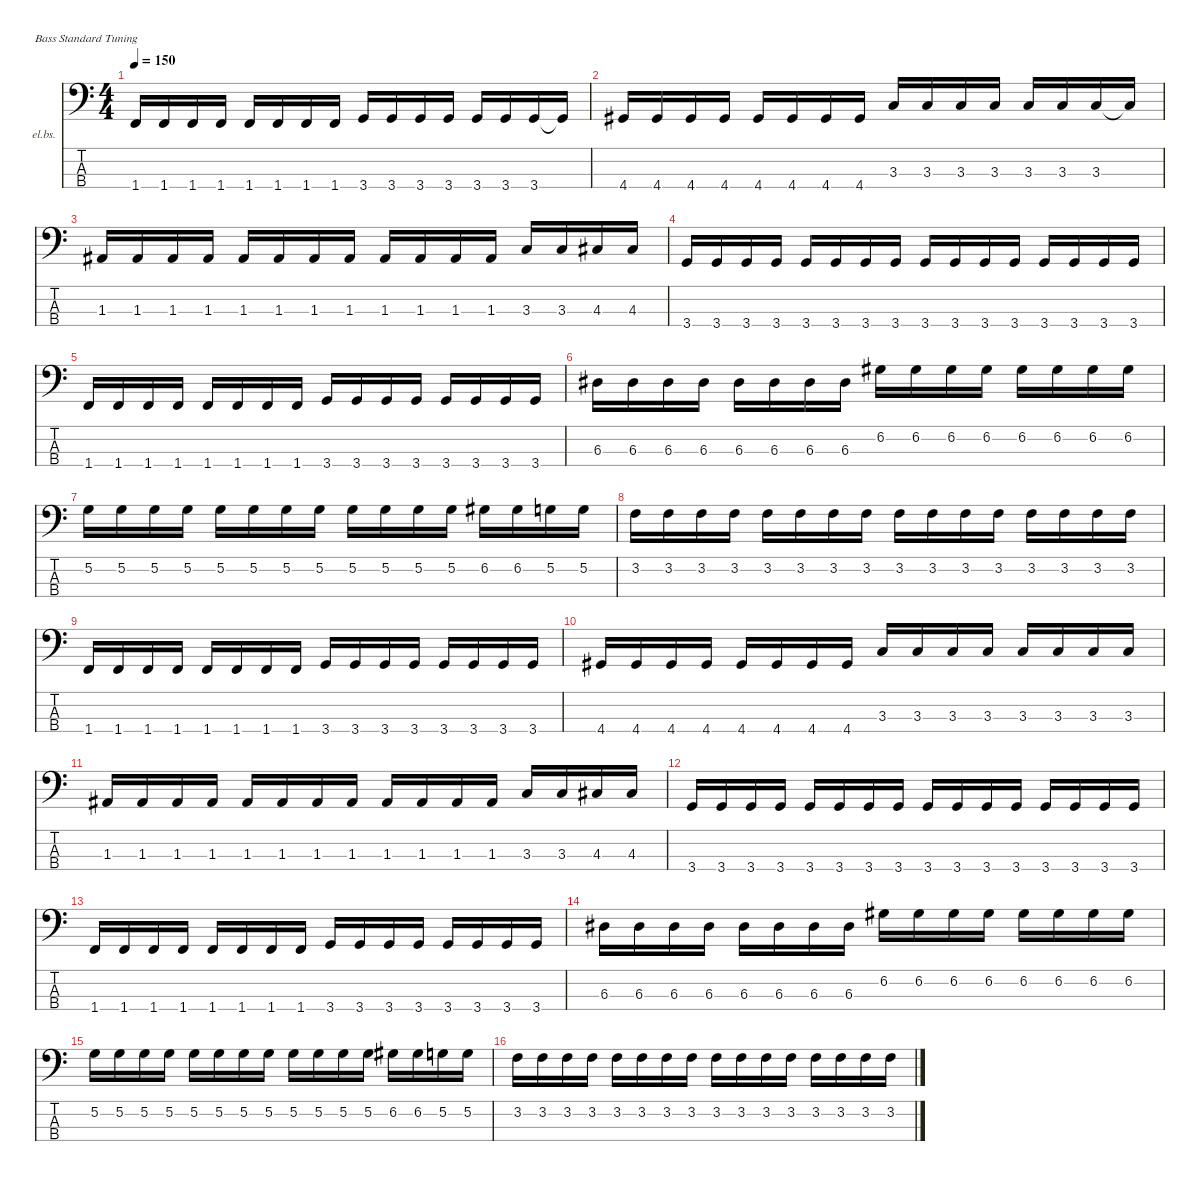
\defaultSystemsLayout 4
\hideDynamics
\bracketExtendMode nobrackets
\firstSystemTrackNameOrientation horizontal
\otherSystemsTrackNameOrientation horizontal
\track ("Electric Bass" "el.bs.") {mute instrument electricbassfinger}
\staff {score tabs}
\tuning (G2 D2 A1 E1)
\ts (4 4)
\tempo 150
\clef f4
\ks c
1.4.16{dy mf} 1.4.16 1.4.16 1.4.16 1.4.16 1.4.16 1.4.16 1.4.16 3.4.16 3.4.16 3.4.16 3.4.16 3.4.16 3.4.16 3.4.16 3.4{t}.16 |
4.4{acc #}.16 4.4{acc #}.16 4.4{acc #}.16 4.4{acc #}.16 4.4{acc #}.16 4.4{acc #}.16 4.4{acc #}.16 4.4{acc #}.16 3.3.16 3.3.16 3.3.16 3.3.16 3.3.16 3.3.16 3.3.16 3.3{t}.16 |
1.3{acc #}.16 1.3{acc #}.16 1.3{acc #}.16 1.3{acc #}.16 1.3{acc #}.16 1.3{acc #}.16 1.3{acc #}.16 1.3{acc #}.16 1.3{acc #}.16 1.3{acc #}.16 1.3{acc #}.16 1.3{acc #}.16 3.3.16 3.3.16 4.3{acc #}.16 4.3{acc #}.16 |
3.4.16 3.4.16 3.4.16 3.4.16 3.4.16 3.4.16 3.4.16 3.4.16 3.4.16 3.4.16 3.4.16 3.4.16 3.4.16 3.4.16 3.4.16 3.4.16 |
1.4.16 1.4.16 1.4.16 1.4.16 1.4.16 1.4.16 1.4.16 1.4.16 3.4.16 3.4.16 3.4.16 3.4.16 3.4.16 3.4.16 3.4.16 3.4.16 |
6.3{acc #}.16 6.3{acc #}.16 6.3{acc #}.16 6.3{acc #}.16 6.3{acc #}.16 6.3{acc #}.16 6.3{acc #}.16 6.3{acc #}.16 6.2{acc #}.16 6.2{acc #}.16 6.2{acc #}.16 6.2{acc #}.16 6.2{acc #}.16 6.2{acc #}.16 6.2{acc #}.16 6.2{acc #}.16 |
5.2.16 5.2.16 5.2.16 5.2.16 5.2.16 5.2.16 5.2.16 5.2.16 5.2.16 5.2.16 5.2.16 5.2.16 6.2{acc #}.16 6.2{acc #}.16 5.2.16 5.2.16 |
3.2.16 3.2.16 3.2.16 3.2.16 3.2.16 3.2.16 3.2.16 3.2.16 3.2.16 3.2.16 3.2.16 3.2.16 3.2.16 3.2.16 3.2.16 3.2.16 |
1.4.16 1.4.16 1.4.16 1.4.16 1.4.16 1.4.16 1.4.16 1.4.16 3.4.16 3.4.16 3.4.16 3.4.16 3.4.16 3.4.16 3.4.16 3.4.16 |
4.4{acc #}.16 4.4{acc #}.16 4.4{acc #}.16 4.4{acc #}.16 4.4{acc #}.16 4.4{acc #}.16 4.4{acc #}.16 4.4{acc #}.16 3.3.16 3.3.16 3.3.16 3.3.16 3.3.16 3.3.16 3.3.16 3.3.16 |
1.3{acc #}.16 1.3{acc #}.16 1.3{acc #}.16 1.3{acc #}.16 1.3{acc #}.16 1.3{acc #}.16 1.3{acc #}.16 1.3{acc #}.16 1.3{acc #}.16 1.3{acc #}.16 1.3{acc #}.16 1.3{acc #}.16 3.3.16 3.3.16 4.3{acc #}.16 4.3{acc #}.16 |
3.4.16 3.4.16 3.4.16 3.4.16 3.4.16 3.4.16 3.4.16 3.4.16 3.4.16 3.4.16 3.4.16 3.4.16 3.4.16 3.4.16 3.4.16 3.4.16 |
1.4.16 1.4.16 1.4.16 1.4.16 1.4.16 1.4.16 1.4.16 1.4.16 3.4.16 3.4.16 3.4.16 3.4.16 3.4.16 3.4.16 3.4.16 3.4.16 |
6.3{acc #}.16 6.3{acc #}.16 6.3{acc #}.16 6.3{acc #}.16 6.3{acc #}.16 6.3{acc #}.16 6.3{acc #}.16 6.3{acc #}.16 6.2{acc #}.16 6.2{acc #}.16 6.2{acc #}.16 6.2{acc #}.16 6.2{acc #}.16 6.2{acc #}.16 6.2{acc #}.16 6.2{acc #}.16 |
5.2.16 5.2.16 5.2.16 5.2.16 5.2.16 5.2.16 5.2.16 5.2.16 5.2.16 5.2.16 5.2.16 5.2.16 6.2{acc #}.16 6.2{acc #}.16 5.2.16 5.2.16 |
3.2.16 3.2.16 3.2.16 3.2.16 3.2.16 3.2.16 3.2.16 3.2.16 3.2.16 3.2.16 3.2.16 3.2.16 3.2.16 3.2.16 3.2.16 3.2.16
